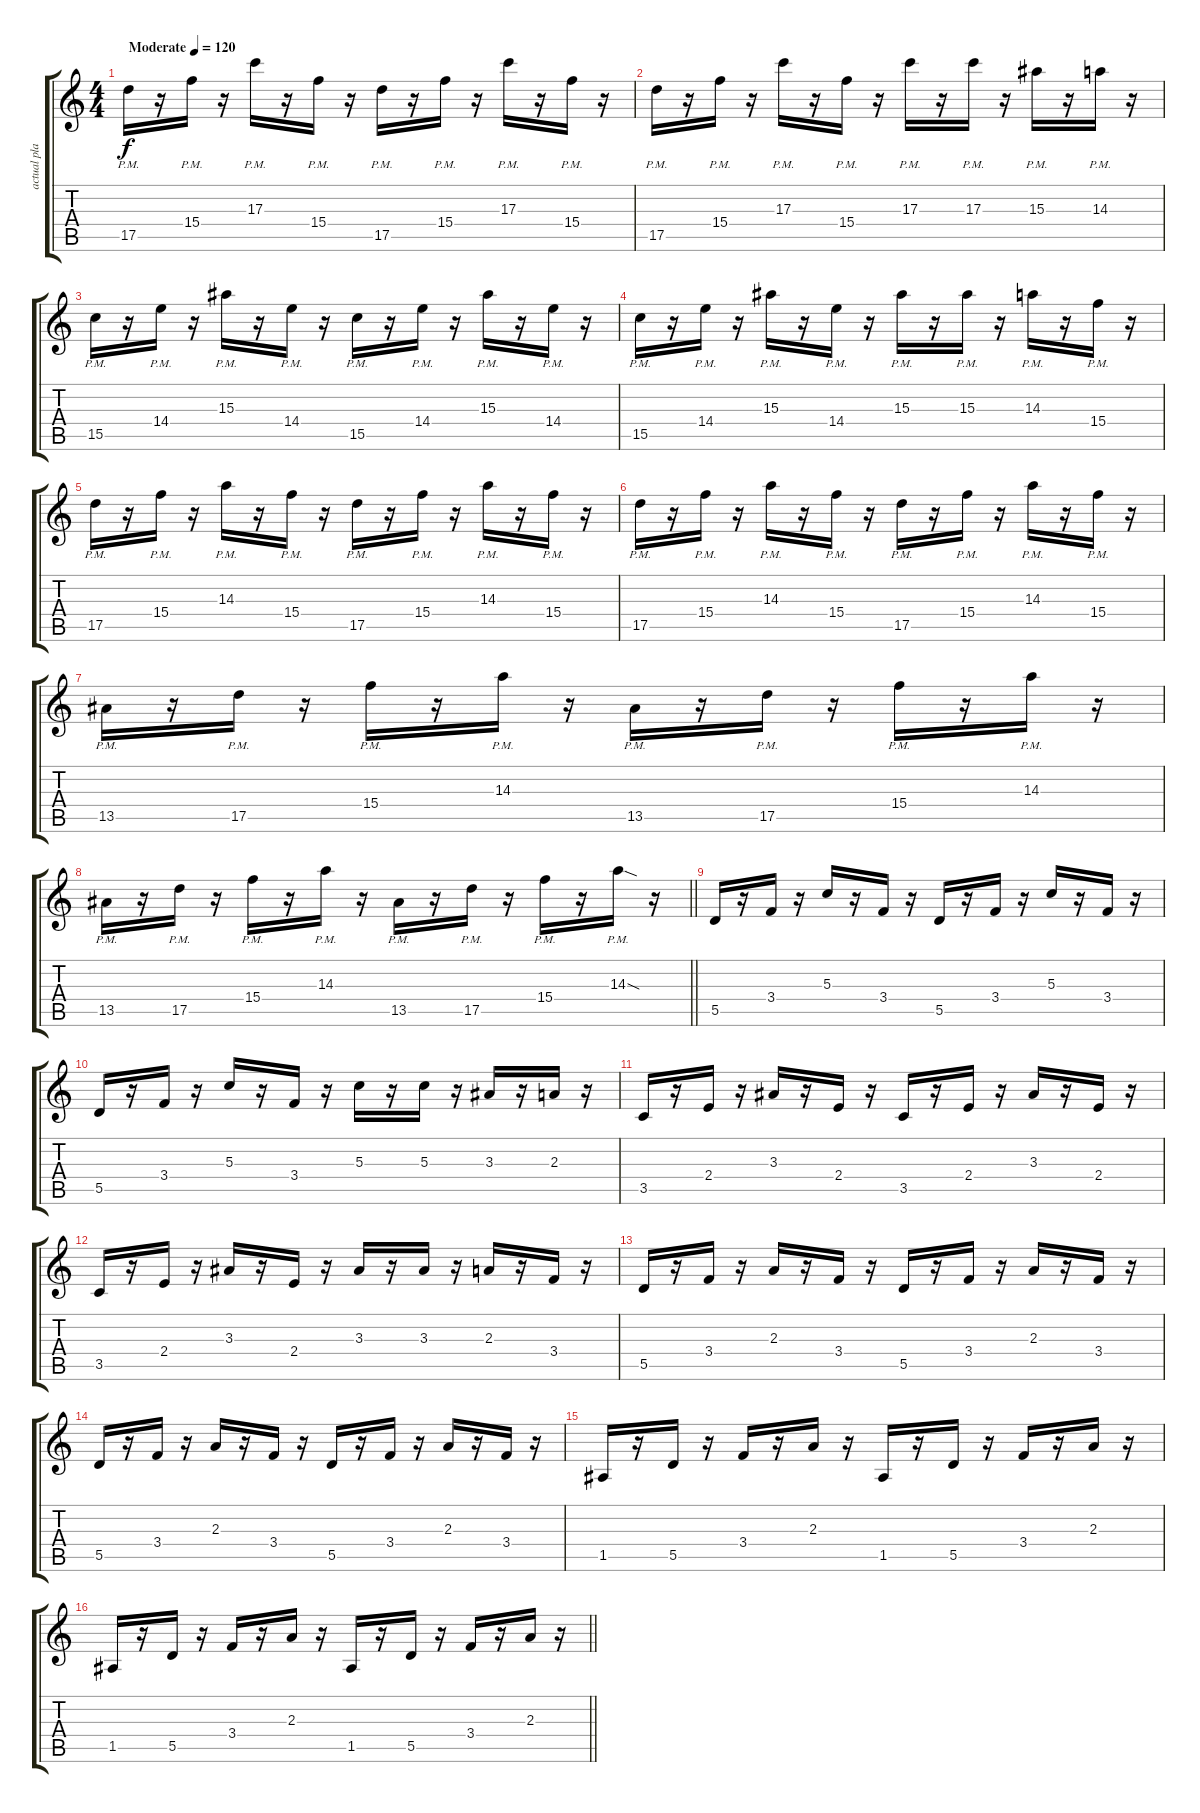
\track ("actual playing" "actual pla") {instrument acousticguitarsteel}
\staff {score tabs}
\tuning (E4 B3 G3 D3 A2 E2) {hide}
\ts (4 4)
\tempo (120 "Moderate")
\clef g2
\ks c
17.5{pm}.16{dy f instrument acousticguitarsteel} r.16 15.4{pm}.16 r.16 17.3{pm}.16 r.16 15.4{pm}.16 r.16 17.5{pm}.16 r.16 15.4{pm}.16 r.16 17.3{pm}.16 r.16 15.4{pm}.16 r.16 |
17.5{pm}.16 r.16 15.4{pm}.16 r.16 17.3{pm}.16 r.16 15.4{pm}.16 r.16 17.3{pm}.16 r.16 17.3{pm}.16 r.16 15.3{pm}.16 r.16 14.3{pm}.16 r.16 |
15.5{pm}.16 r.16 14.4{pm}.16 r.16 15.3{pm}.16 r.16 14.4{pm}.16 r.16 15.5{pm}.16 r.16 14.4{pm}.16 r.16 15.3{pm}.16 r.16 14.4{pm}.16 r.16 |
15.5{pm}.16 r.16 14.4{pm}.16 r.16 15.3{pm}.16 r.16 14.4{pm}.16 r.16 15.3{pm}.16 r.16 15.3{pm}.16 r.16 14.3{pm}.16 r.16 15.4{pm}.16 r.16 |
17.5{pm}.16 r.16 15.4{pm}.16 r.16 14.3{pm}.16 r.16 15.4{pm}.16 r.16 17.5{pm}.16 r.16 15.4{pm}.16 r.16 14.3{pm}.16 r.16 15.4{pm}.16 r.16 |
17.5{pm}.16 r.16 15.4{pm}.16 r.16 14.3{pm}.16 r.16 15.4{pm}.16 r.16 17.5{pm}.16 r.16 15.4{pm}.16 r.16 14.3{pm}.16 r.16 15.4{pm}.16 r.16 |
13.5{pm}.16 r.16 17.5{pm}.16 r.16 15.4{pm}.16 r.16 14.3{pm}.16 r.16 13.5{pm}.16 r.16 17.5{pm}.16 r.16 15.4{pm}.16 r.16 14.3{pm}.16 r.16 |
\barLineRight lightlight
13.5{pm}.16 r.16 17.5{pm}.16 r.16 15.4{pm}.16 r.16 14.3{pm}.16 r.16 13.5{pm}.16 r.16 17.5{pm}.16 r.16 15.4{pm}.16 r.16 14.3{sod pm}.16 r.16 |
\section ("" "")
5.5.16 r.16 3.4.16 r.16 5.3.16 r.16 3.4.16 r.16 5.5.16 r.16 3.4.16 r.16 5.3.16 r.16 3.4.16 r.16 |
5.5.16 r.16 3.4.16 r.16 5.3.16 r.16 3.4.16 r.16 5.3.16 r.16 5.3.16 r.16 3.3.16 r.16 2.3.16 r.16 |
3.5.16 r.16 2.4.16 r.16 3.3.16 r.16 2.4.16 r.16 3.5.16 r.16 2.4.16 r.16 3.3.16 r.16 2.4.16 r.16 |
3.5.16 r.16 2.4.16 r.16 3.3.16 r.16 2.4.16 r.16 3.3.16 r.16 3.3.16 r.16 2.3.16 r.16 3.4.16 r.16 |
5.5.16 r.16 3.4.16 r.16 2.3.16 r.16 3.4.16 r.16 5.5.16 r.16 3.4.16 r.16 2.3.16 r.16 3.4.16 r.16 |
5.5.16 r.16 3.4.16 r.16 2.3.16 r.16 3.4.16 r.16 5.5.16 r.16 3.4.16 r.16 2.3.16 r.16 3.4.16 r.16 |
1.5.16 r.16 5.5.16 r.16 3.4.16 r.16 2.3.16 r.16 1.5.16 r.16 5.5.16 r.16 3.4.16 r.16 2.3.16 r.16 |
\barLineRight lightlight
1.5.16 r.16 5.5.16 r.16 3.4.16 r.16 2.3.16 r.16 1.5.16 r.16 5.5.16 r.16 3.4.16 r.16 2.3.16 r.16
